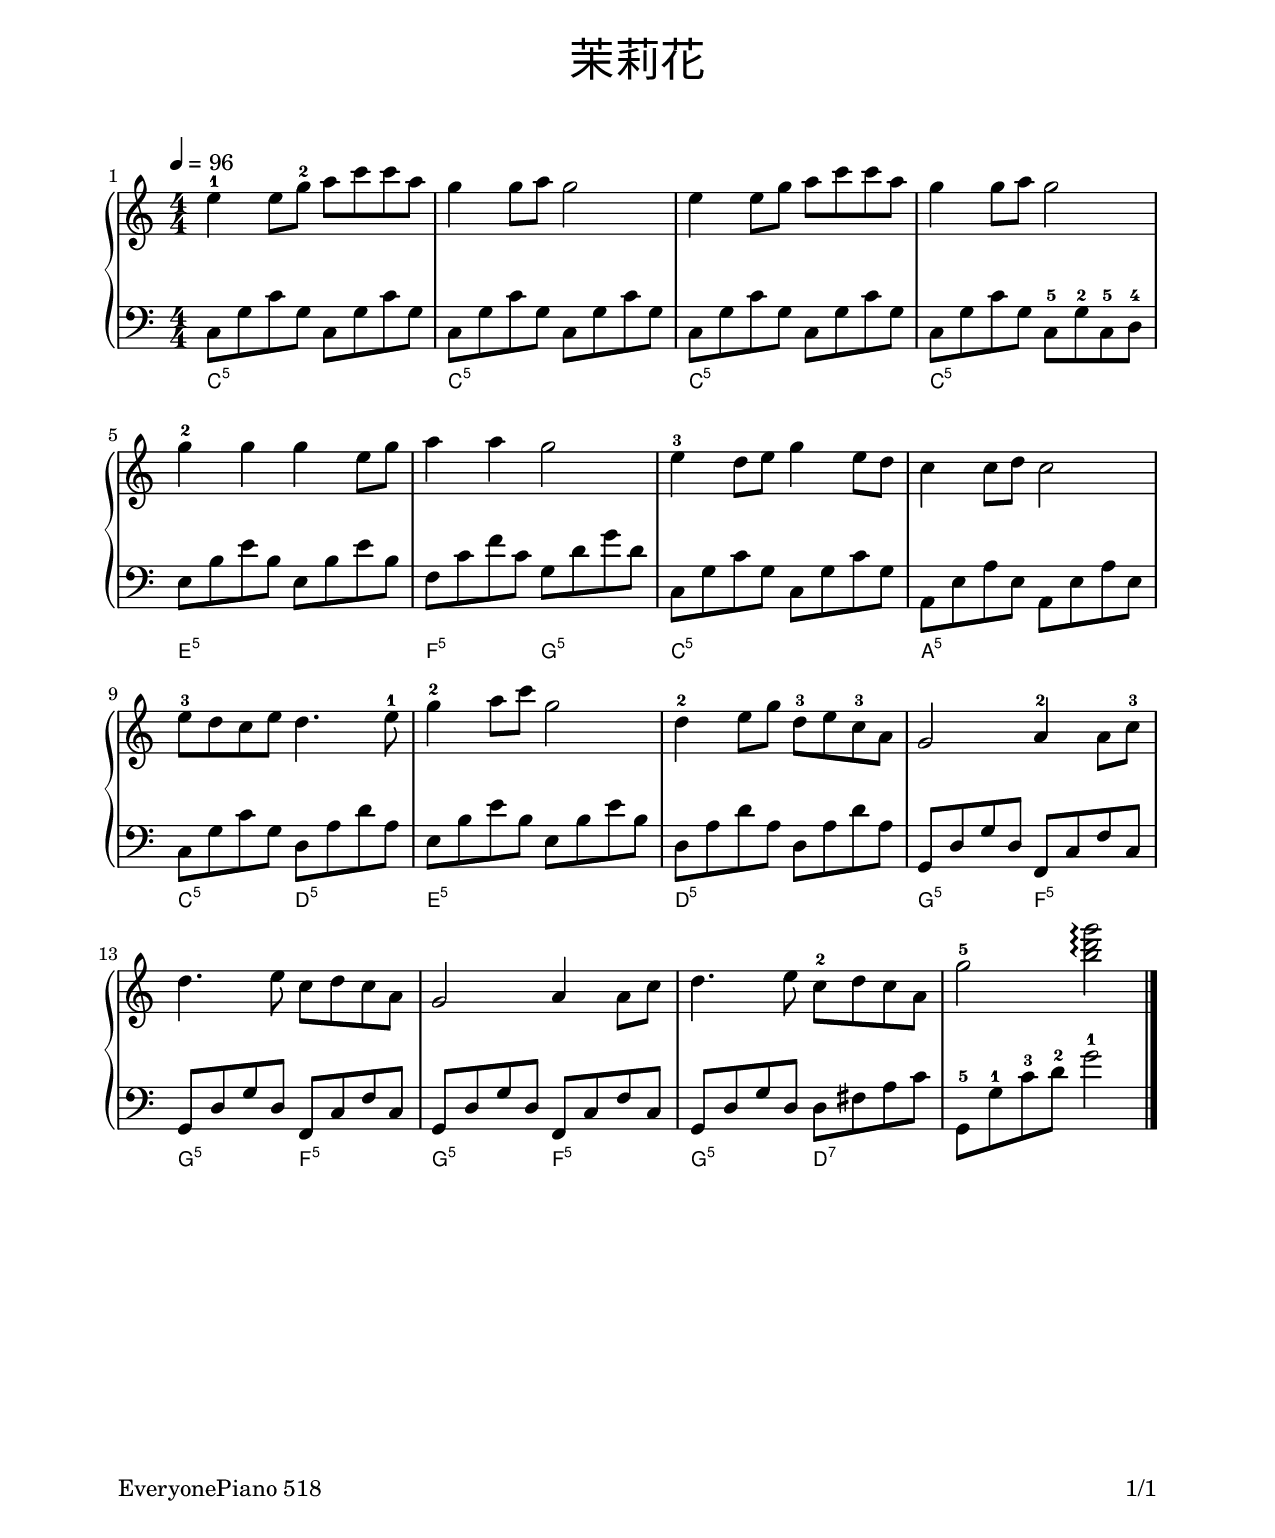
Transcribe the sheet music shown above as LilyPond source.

\version "2.24.3"
\include "../template.v1.ly"

\header {
  title = \markup \override #'((font-name . "FangSong")(font-size . 6)) "茉莉花"
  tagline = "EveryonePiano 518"
}

\paper {
  total-page = 1
}

\markup \vspace #1.5

Cfive   = { c8  g8  c'8 g8  }
Dfive   = { d8  a8  d'8 a8  }
Dseven  = { d8  fs8 a8  c'8 }
Efive   = { e8  b8  e'8 b8  }
Ffivei  = { f8  c'8 f'8 c'8 }
Ffiveii = { f,8 c8  f8  c8  }
Gfivei  = { g8  d'8 g'8 d'8 }
Gfiveii = { g,8 d8  g8  d8  }
Afive   = { a,8 e8  a8  e8  }

\score {
  \new PianoStaff <<
    \new Staff {
      \tempo 4 = 96
      \clef treble
      \key c \major
      \time 4/4
      
      e''4^1       e''8 g''8^2 a''8 c'''8 c'''8 a''8   | g''4   g''8 a''8  g''2         | e''4   e''8 g''8 a''8   c'''8 c'''8  a''8 | g''4 g''8 a''8 g''2                     | \break
      g''4^2       g''4        g''4       e''8  g''8   | a''4   a''4       g''2         | e''4^3 d''8 e''8 g''4         e''8   d''8 | c''4 c''8 d''8 c''2                     | \break
      e''8^3  d''8 c''8 e''8   d''4.            e''8^1 | g''4^2 a''8 c'''8 g''2         | d''4^2 e''8 g''8 d''8^3 e''8  c''8^3 a'8  | g'2            a'4^2 a'8  c''8^3        | \break
      d''4.             e''8   c''8 d''8  c''8  a'8    | g'2               a'4 a'8 c''8 | d''4.       e''8 c''8^2 d''8  c''8   a'8  | g''2^5         <b'' d''' g'''>2\arpeggio | \bar "|."
    }
    \new Staff {
      \clef bass
      \key c \major
      \time 4/4
      
      \Cfive   \Cfive   | \Cfive   \Cfive   | \Cfive   \Cfive  | \Cfive c8^5 g8^2 c8^5 d8^4   |
      \Efive   \Efive   | \Ffivei  \Gfivei  | \Cfive   \Cfive  | \Afive \Afive                |
      \Cfive   \Dfive   | \Efive   \Efive   | \Dfive   \Dfive  | \Gfiveii \Ffiveii            |
      \Gfiveii \Ffiveii | \Gfiveii \Ffiveii | \Gfiveii \Dseven | g,8^5 g8^1 c'8^3 d'8^2 g'2^1 |
    }
    \chords {
      c1:5      | c1:5      | c1:5      | c2:5 r2   |
      e1:5      | f2:5 g2:5 | c1:5      | a1:5      |
      c2:5 d2:5 | e1:5      | d1:5      | g2:5 f2:5 |
      g2:5 f2:5 | g2:5 f2:5 | g2:5 d2:7 | r1        |
    }
  >>
  \layout {}
  \midi {}
}
